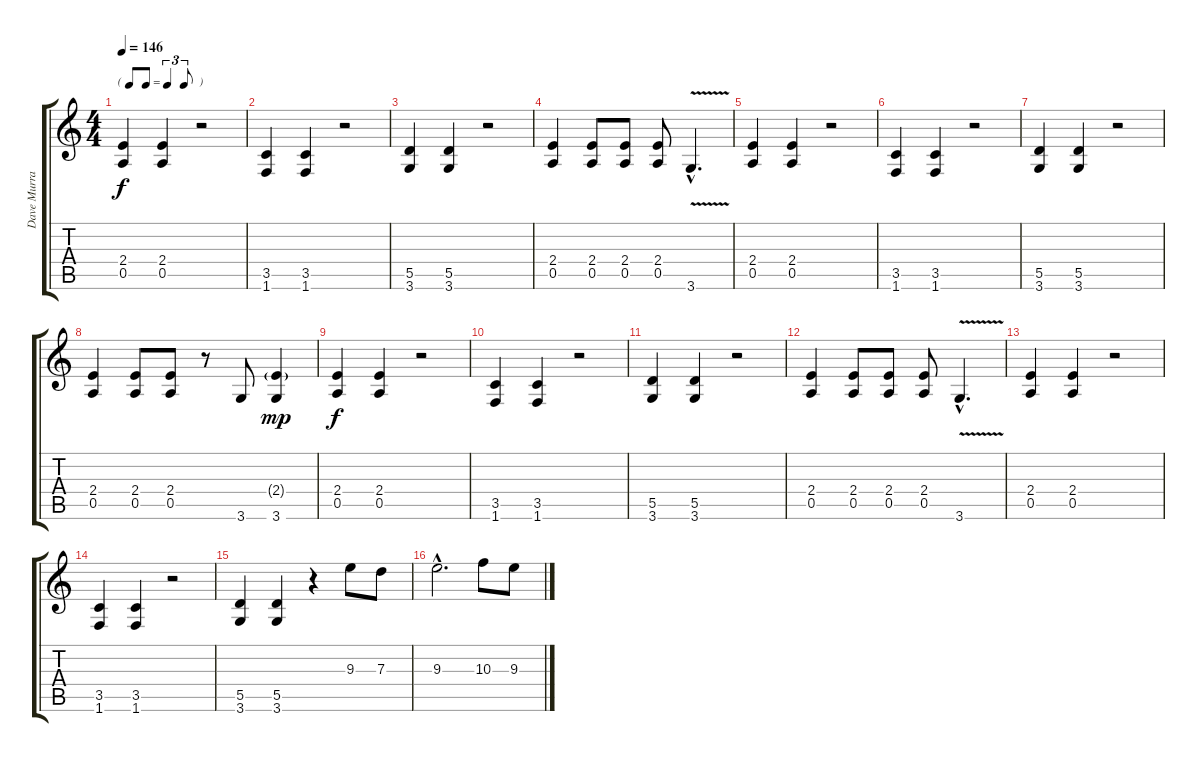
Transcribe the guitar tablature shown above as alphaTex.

\track ("Dave Murray" "Dave Murra") {instrument overdrivenguitar}
\staff {score tabs}
\tuning (E4 B3 G3 D3 A2 E2) {hide}
\ts (4 4)
\tf triplet8th
\tempo 146
\clef g2
\ks c
(2.4 0.5).4{dy f} (2.4 0.5).4 r.2 |
(3.5 1.6).4 (3.5 1.6).4 r.2 |
(5.5 3.6).4 (5.5 3.6).4 r.2 |
(2.4 0.5).4 (2.4 0.5).8 (2.4 0.5).8 (2.4 0.5).8 3.6{v hac}.4{d} |
(2.4 0.5).4 (2.4 0.5).4 r.2 |
(3.5 1.6).4 (3.5 1.6).4 r.2 |
(5.5 3.6).4 (5.5 3.6).4 r.2 |
(2.4 0.5).4 (2.4 0.5).8 (2.4 0.5).8 r.8 3.6.8 (2.4{g} 3.6).4{dy mp} |
(2.4 0.5).4{dy f} (2.4 0.5).4 r.2 |
(3.5 1.6).4 (3.5 1.6).4 r.2 |
(5.5 3.6).4 (5.5 3.6).4 r.2 |
(2.4 0.5).4 (2.4 0.5).8 (2.4 0.5).8 (2.4 0.5).8 3.6{v hac}.4{d} |
(2.4 0.5).4 (2.4 0.5).4 r.2 |
(3.5 1.6).4 (3.5 1.6).4 r.2 |
(5.5 3.6).4 (5.5 3.6).4 r.4 9.3.8 7.3.8 |
9.3{hac}.2{d} 10.3.8 9.3.8
